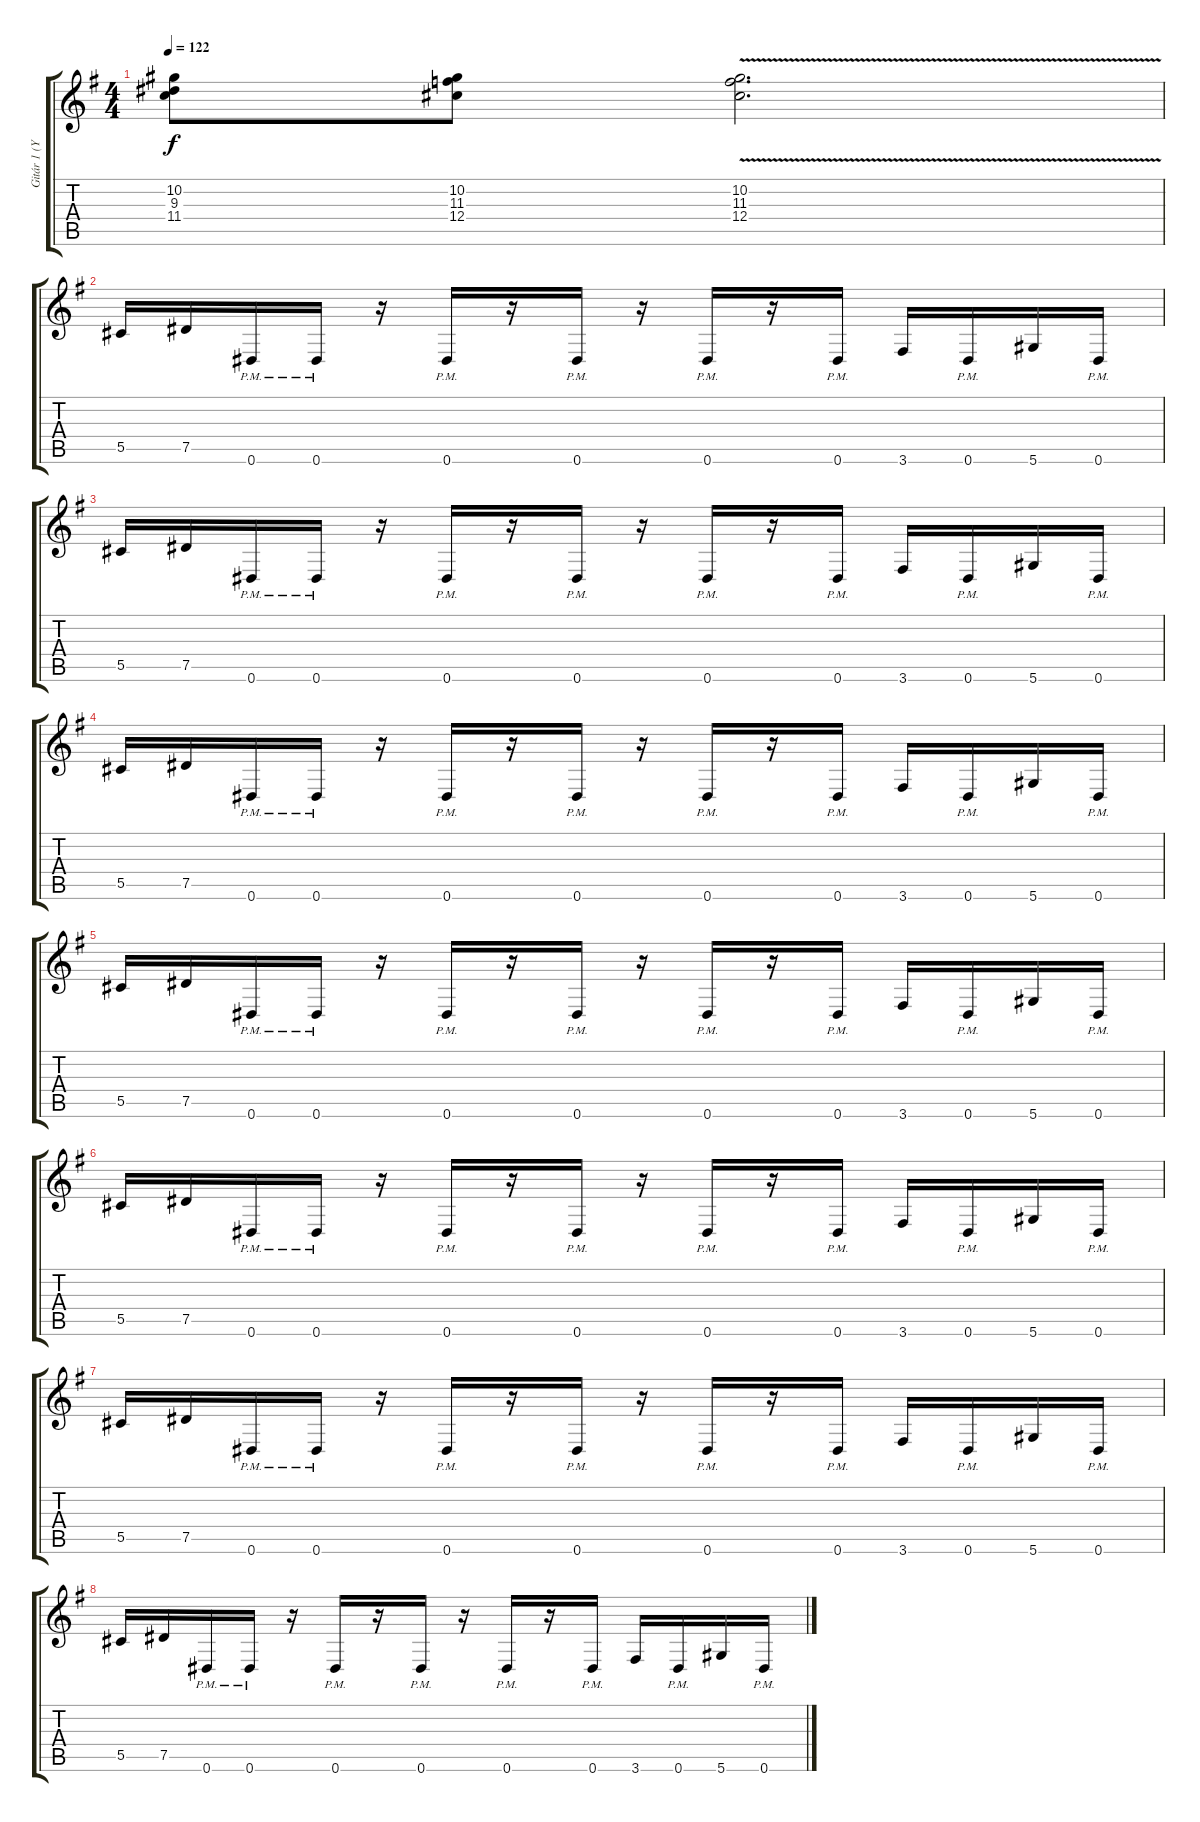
\track ("Gitár 1 (Yngwie Malmsteen)" "Gitár 1 (Y") {instrument distortionguitar}
\staff {score tabs}
\tuning (Eb4 Bb3 Gb3 Db3 Ab2 Eb2) {hide}
\ts (4 4)
\tempo 122
\clef g2
\ks g
(10.2{t} 9.3{t} 11.4{t}).8{dy f} (10.2 11.3 12.4).8 (10.2{v} 11.3{v} 12.4{v}).2{d} |
5.5.16 7.5.16 0.6{pm}.16 0.6{pm}.16 r.16 0.6{pm}.16 r.16 0.6{pm}.16 r.16 0.6{pm}.16 r.16 0.6{pm}.16 3.6.16 0.6{pm}.16 5.6.16 0.6{pm}.16 |
5.5.16 7.5.16 0.6{pm}.16 0.6{pm}.16 r.16 0.6{pm}.16 r.16 0.6{pm}.16 r.16 0.6{pm}.16 r.16 0.6{pm}.16 3.6.16 0.6{pm}.16 5.6.16 0.6{pm}.16 |
5.5.16{volume 10} 7.5.16 0.6{pm}.16 0.6{pm}.16 r.16 0.6{pm}.16 r.16 0.6{pm}.16 r.16 0.6{pm}.16 r.16 0.6{pm}.16 3.6.16 0.6{pm}.16 5.6.16 0.6{pm}.16 |
5.5.16 7.5.16 0.6{pm}.16 0.6{pm}.16 r.16 0.6{pm}.16 r.16 0.6{pm}.16 r.16 0.6{pm}.16 r.16 0.6{pm}.16 3.6.16 0.6{pm}.16 5.6.16 0.6{pm}.16 |
5.5.16 7.5.16 0.6{pm}.16 0.6{pm}.16 r.16 0.6{pm}.16 r.16 0.6{pm}.16 r.16 0.6{pm}.16 r.16 0.6{pm}.16 3.6.16 0.6{pm}.16 5.6.16 0.6{pm}.16 |
5.5.16 7.5.16 0.6{pm}.16 0.6{pm}.16 r.16 0.6{pm}.16 r.16 0.6{pm}.16 r.16 0.6{pm}.16 r.16 0.6{pm}.16 3.6.16 0.6{pm}.16 5.6.16 0.6{pm}.16 |
5.5.16 7.5.16 0.6{pm}.16 0.6{pm}.16 r.16 0.6{pm}.16 r.16 0.6{pm}.16 r.16 0.6{pm}.16 r.16 0.6{pm}.16 3.6.16 0.6{pm}.16 5.6.16 0.6{pm}.16
